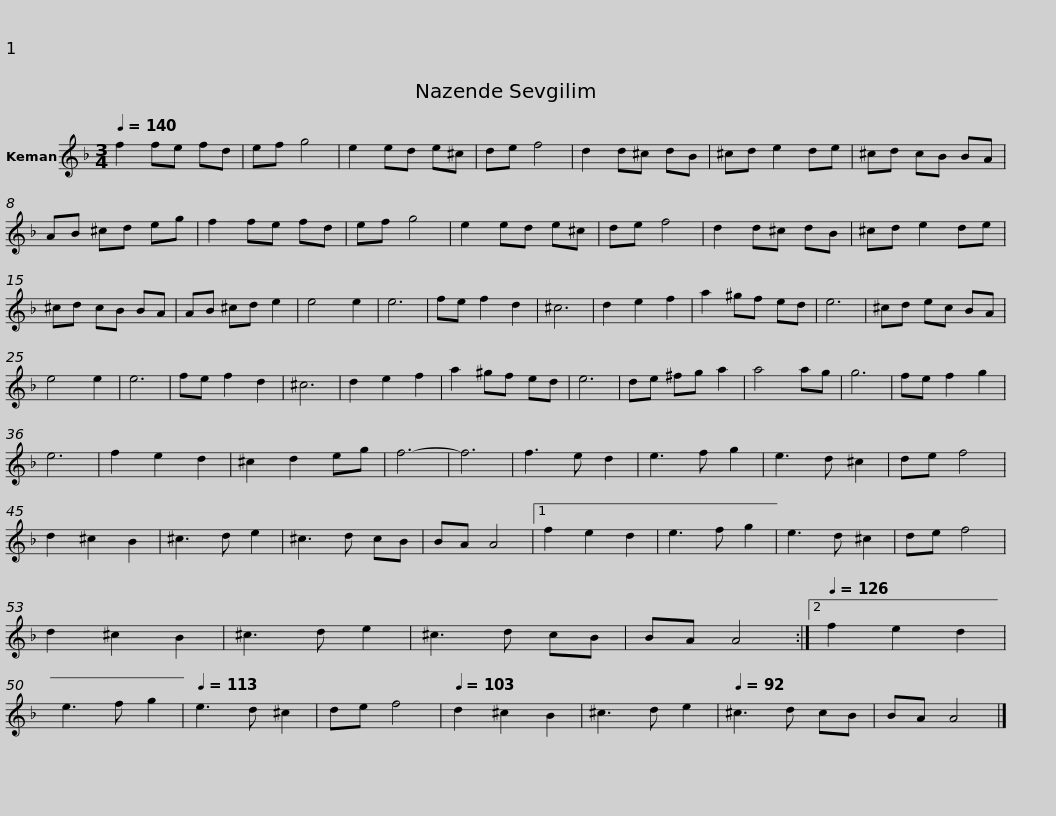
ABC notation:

X:1
L:1/8
Q:1/4=140
M:3/4
I:linebreak $
K:F
V:1 treble
V:1
 f2 fe fd | ef g4 | e2 ed e^c | de f4 |$ d2 d^c dB | %5
 ^cd e2 de | ^cd cB BA | AB ^cd eg |$ f2 fe fd | ef g4 | %10
 e2 ed e^c | de f4 |$ d2 d^c dB | ^cd e2 de | ^cd cB BA | %15
 AB ^cd e2 |$ e4 e2 | e6 | fe f2 d2 | ^c6 | %20
 d2 e2 f2 | a2 ^gf ed | e6 | ^cd ec BA |$ e4 e2 | %25
 e6 | fe f2 d2 | ^c6 | d2 e2 f2 | a2 ^gf ed | %30
 e6 | de ^fg a2 |$ a4 ag | g6 | fe f2 g2 | %35
 e6 | f2 e2 d2 | ^c2 d2 eg | f6- | f6 |$ %40
 f3 e d2 | e3 f g2 | e3 d ^c2 | de f4 | d2 ^c2 B2 | %45
 ^c3 d e2 | ^c3 d cB | BA A4 |1$ f2 e2 d2 | e3 f g2 | %50
 e3 d ^c2 | de f4 | d2 ^c2 B2 | ^c3 d e2 | ^c3 d cB | %55
 BA A4 :|2$[Q:1/4=126] f2 e2 d2 | e3 f g2 |[Q:1/4=113] e3 d ^c2 | de f4 | %60
[Q:1/4=103] d2 ^c2 B2 | ^c3 d e2 |[Q:1/4=92] ^c3 d cB | BA A4 |] %64
